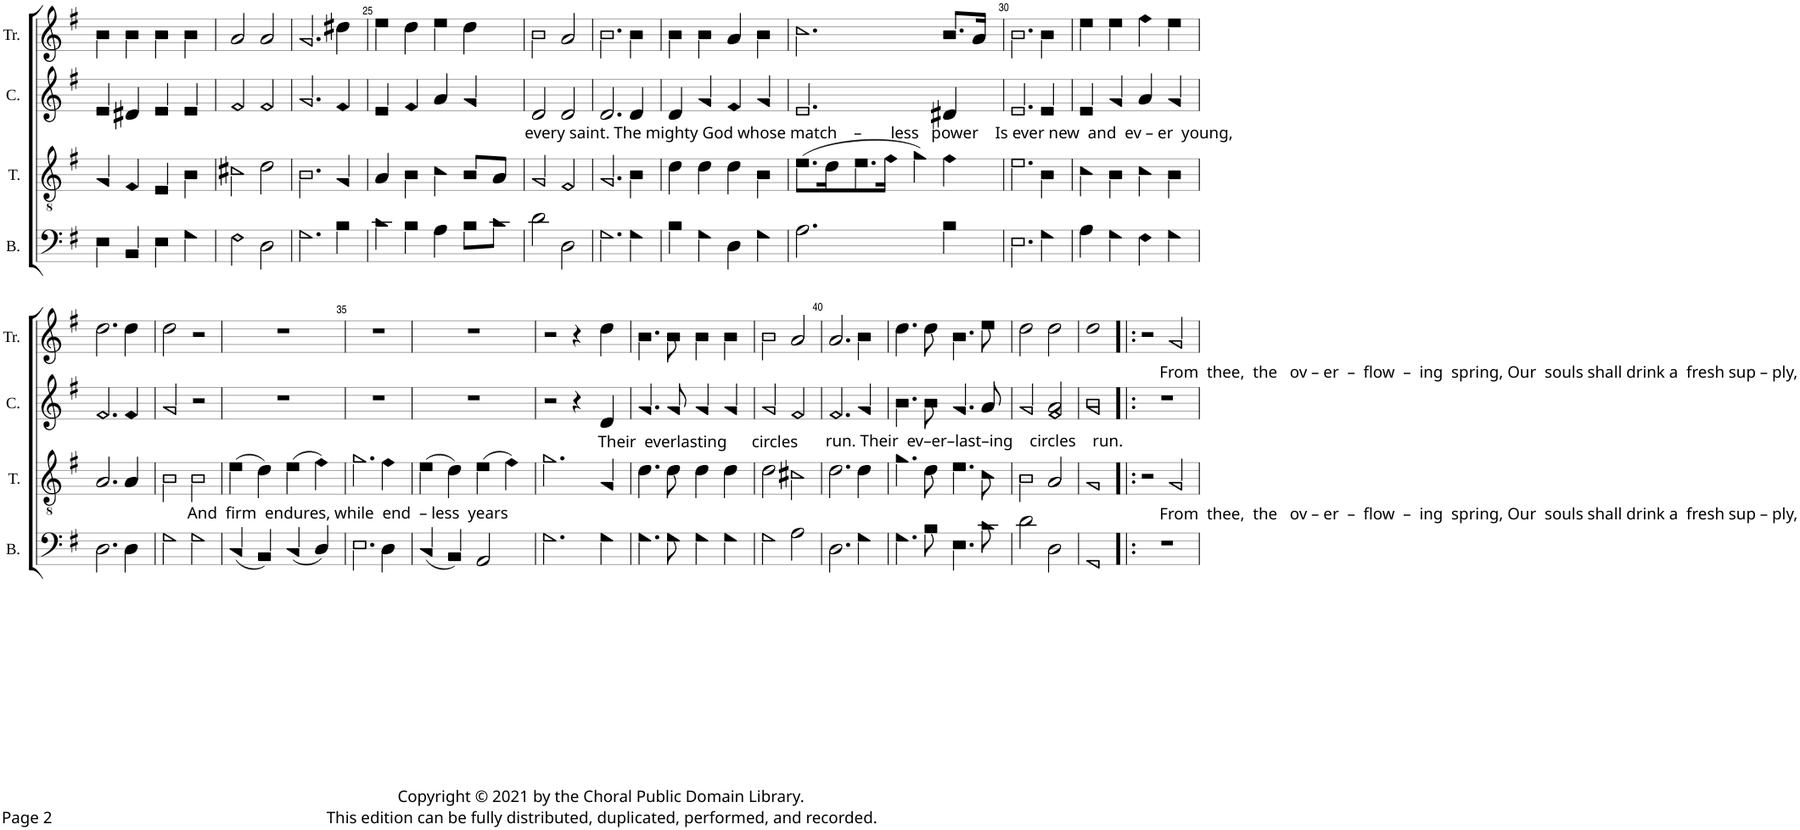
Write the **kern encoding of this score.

**kern	**kern	**kern	**kern
*part4	*part3	*part2	*part1
*staff4	*staff3	*staff2	*staff1
*I"Bass	*I"Tenor	*I"Counter	*I"Treble
*I'B.	*I'T.	*I'C.	*I'Tr.
!!LO:PB:g=z
*clefF4	*clefGv2	*clefG2	*clefG2
*k[f#]	*k[f#]	*k[f#]	*k[f#]
*M4/4	*M4/4	*M4/4	*M4/4
*met(c)	*met(c)	*met(c)	*met(c)
=22	=22	=22	=22
4E!\	4G!/	4e!/	4b!\
4BB!/	4F#!/	4d#X!/	4b!\
4E!\	4E!/	4e!/	4b!\
4G!\	4B!\	4e!/	4b!\
=23	=23	=23	=23
2F#!\	2c#X!\	2f#!/	2a!/
2D!\	2d!\	2f#!/	2a!/
=24	=24	=24	=24
2.G!\	2.B!\	2.g!/	2.g!/
4B!\	4G!/	4f#!/	4dd#X!\
=25	=25	=25	=25
4c!\	4A!/	4e!/	4ee!\
4B!\	4B!\	4f#!/	4dd!\
4A!\	4c!\	4a!/	4ee!\
8B!\L	8B!/L	4g!/	4dd!\
8c!\J	8A!/J	.	.
=26	=26	=26	=26
!	!	!LO:TX:b:t=every saint. The mighty God whose match    –       less   power    Is ever new  and  ev – er  young,	!
2d!\	2G!/	2d!/	2b!\
2D!\	2F#!/	2d!/	2a!/
=27	=27	=27	=27
2.G!\	2.G!/	2.d!/	2.b!\
4G!\	4B!\	4d!/	4b!\
=28	=28	=28	=28
4B!\	4d!\	4d!/	4b!\
4G!\	4d!\	4g!/	4b!\
4D!\	4d!\	4f#!/	4a!/
4G!\	4B!\	4g!/	4b!\
=29	=29	=29	=29
2.A!\	(8.e!\L	2.e!/	2.cc!\
.	16d!\K	.	.
.	8.e!\	.	.
.	16f#!\Jk	.	.
.	4g!\)	.	.
4B!\	4f#!\	4d#X!/	8.b!/L
.	.	.	16a!/Jk
=30	=30	=30	=30
2.E!\	2.e!\	2.e!/	2.b!\
4G!\	4B!\	4e!/	4b!\
=31	=31	=31	=31
4A!\	4c!\	4e!/	4ee!\
4G!\	4B!\	4g!/	4ee!\
4F#!\	4c!\	4a!/	4ff#!\
4G!\	4B!\	4g!/	4ee!\
!!LO:LB:g=z
=32	=32	=32	=32
2.D!\	2.A!/	2.f#!/	2.dd!\
4D!\	4A!/	4f#!/	4dd!\
=33	=33	=33	=33
2G!\	2B!\	2g!/	2dd!\
!	!LO:TX:b:t=And  firm  endures, while  end  – less  years	!	!
2G!\	2B!\	2r	2r
=34	=34	=34	=34
(4C!/	(4e!\	1r	1r
4BB!/)	4d!\)	.	.
(4C!/	(4e!\	.	.
4D!/)	4f#!\)	.	.
=35	=35	=35	=35
2.E!\	2.g!\	1r	1r
4D!\	4f#!\	.	.
=36	=36	=36	=36
(4C!/	(4e!\	1r	1r
4BB!/)	4d!\)	.	.
2AA!/	(4e!\	.	.
.	4f#!\)	.	.
=37	=37	=37	=37
2.G!\	2.g!\	2r	2r
.	.	4r	4r
!	!	!LO:TX:b:t=Their  everlasting      circles	!
4G!\	4G!/	4d!/	4dd!\
=38	=38	=38	=38
4.G!\	4.d!\	4.g!/	4.b!\
8G!\	8d!\	8g!/	8b!\
4G!\	4d!\	4g!/	4b!\
4G!\	4d!\	4g!/	4b!\
=39	=39	=39	=39
2G!\	2d!\	2g!/	2b!\
2A!\	2c#X!\	2f#!/	2a!/
=40	=40	=40	=40
!	!	!LO:TX:b:t=run. Their  ev–er–last–ing    circles    run.	!
2.D!\	2.d!\	2.f#!/	2.a!/
4G!\	4d!\	4g!/	4b!\
=41	=41	=41	=41
4.G!\	4.g!\	4.b!\	4.dd!\
8B!\	8d!\	8b!\	8dd!\
4.E!\	4.e!\	4.g!/	4.b!\
8c!\	8c!\	8a!/	8ee!\
=42	=42	=42	=42
2d!\	2B!\	2g!/	2dd!\
2D!\	2A!/	2f#!/ 2a!/	2dd!\
=43	=43	=43	=43
1GG!	1G!	1g! 1b!	1dd!
=44!|:	=44!|:	=44!|:	=44!|:
1r	2r	1r	2r
!	!	!	!LO:TX:b:t=From  thee,  the   ov – er  –  flow  –  ing  spring, Our  souls shall drink a  fresh sup – ply,
!	!LO:TX:b:t=From  thee,  the   ov – er  –  flow  –  ing  spring, Our  souls shall drink a  fresh sup – ply,	!	!
.	2G!/	.	2g!/
=	=	=	=
*-	*-	*-	*-
